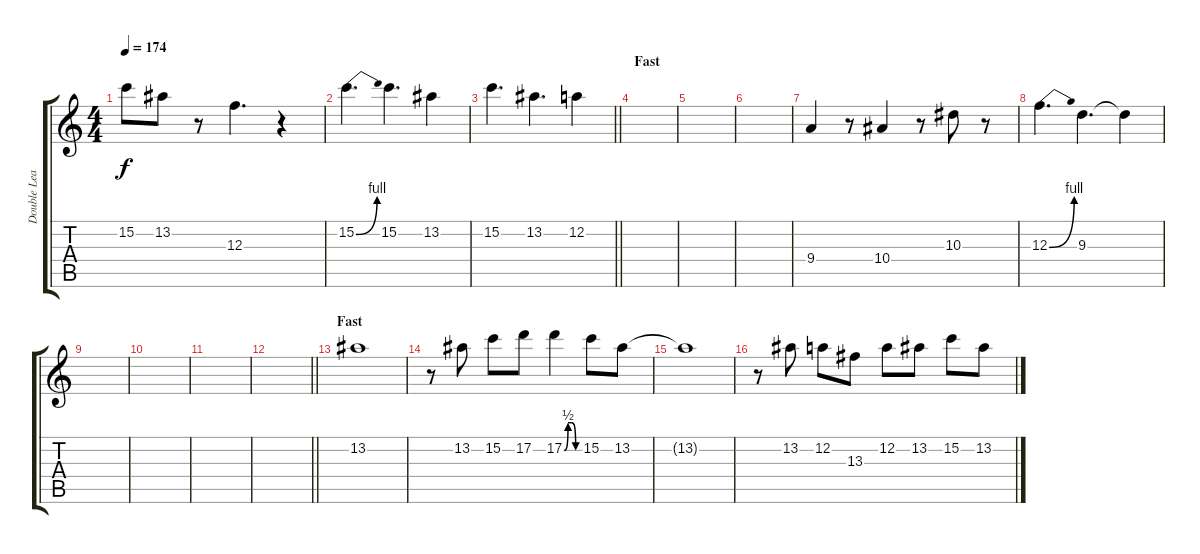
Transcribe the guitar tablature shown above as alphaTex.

\track ("Double Lead" "Double Lea") {instrument overdrivenguitar}
\staff {score tabs}
\tuning (D4 A3 F3 C3 G2 D2) {hide}
\ts (4 4)
\tempo 174
\clef g2
\ks c
15.2.8{dy f} 13.2.8 r.8 12.3.4{d} r.4 |
15.2{be (bend 0 0 60 4)}.4{d} 15.2.4{d} 13.2.4 |
\barLineRight lightlight
15.2.4{d} 13.2.4{d} 12.2.4 |
\section ("" "Fast")
|
|
|
9.4.4 r.8 10.4.4 r.8 10.3.8 r.8 |
12.3{be (bend 0 0 60 4)}.4{d} 9.3.4{d} 9.3{t}.4 |
|
|
|
\barLineRight lightlight
|
\section ("" "Fast")
13.2.1 |
r.8 13.2.8 15.2.8 17.2.8 17.2{be (custom 0 0 15 2 30 2 45 0 60 0)}.4 15.2.8 13.2.8 |
13.2{t}.1 |
r.8 13.2.8 12.2.8 13.3.8 12.2.8 13.2.8 15.2.8 13.2.8
